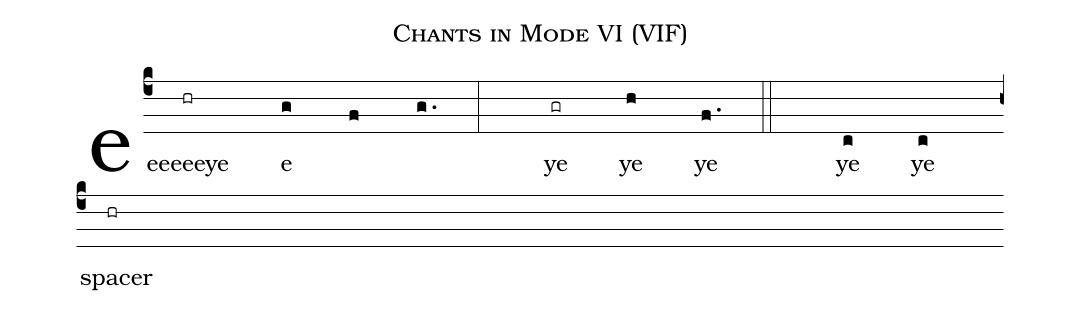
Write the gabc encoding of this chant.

name: Chants in Mode VI (VIF);
%%
(c4)
eeeeeeye(hr) e(g) (f) (g. :) ye(gr) ye(h) ye(f. ::) ye(c) ye(c) (z)
spacer(hr)
